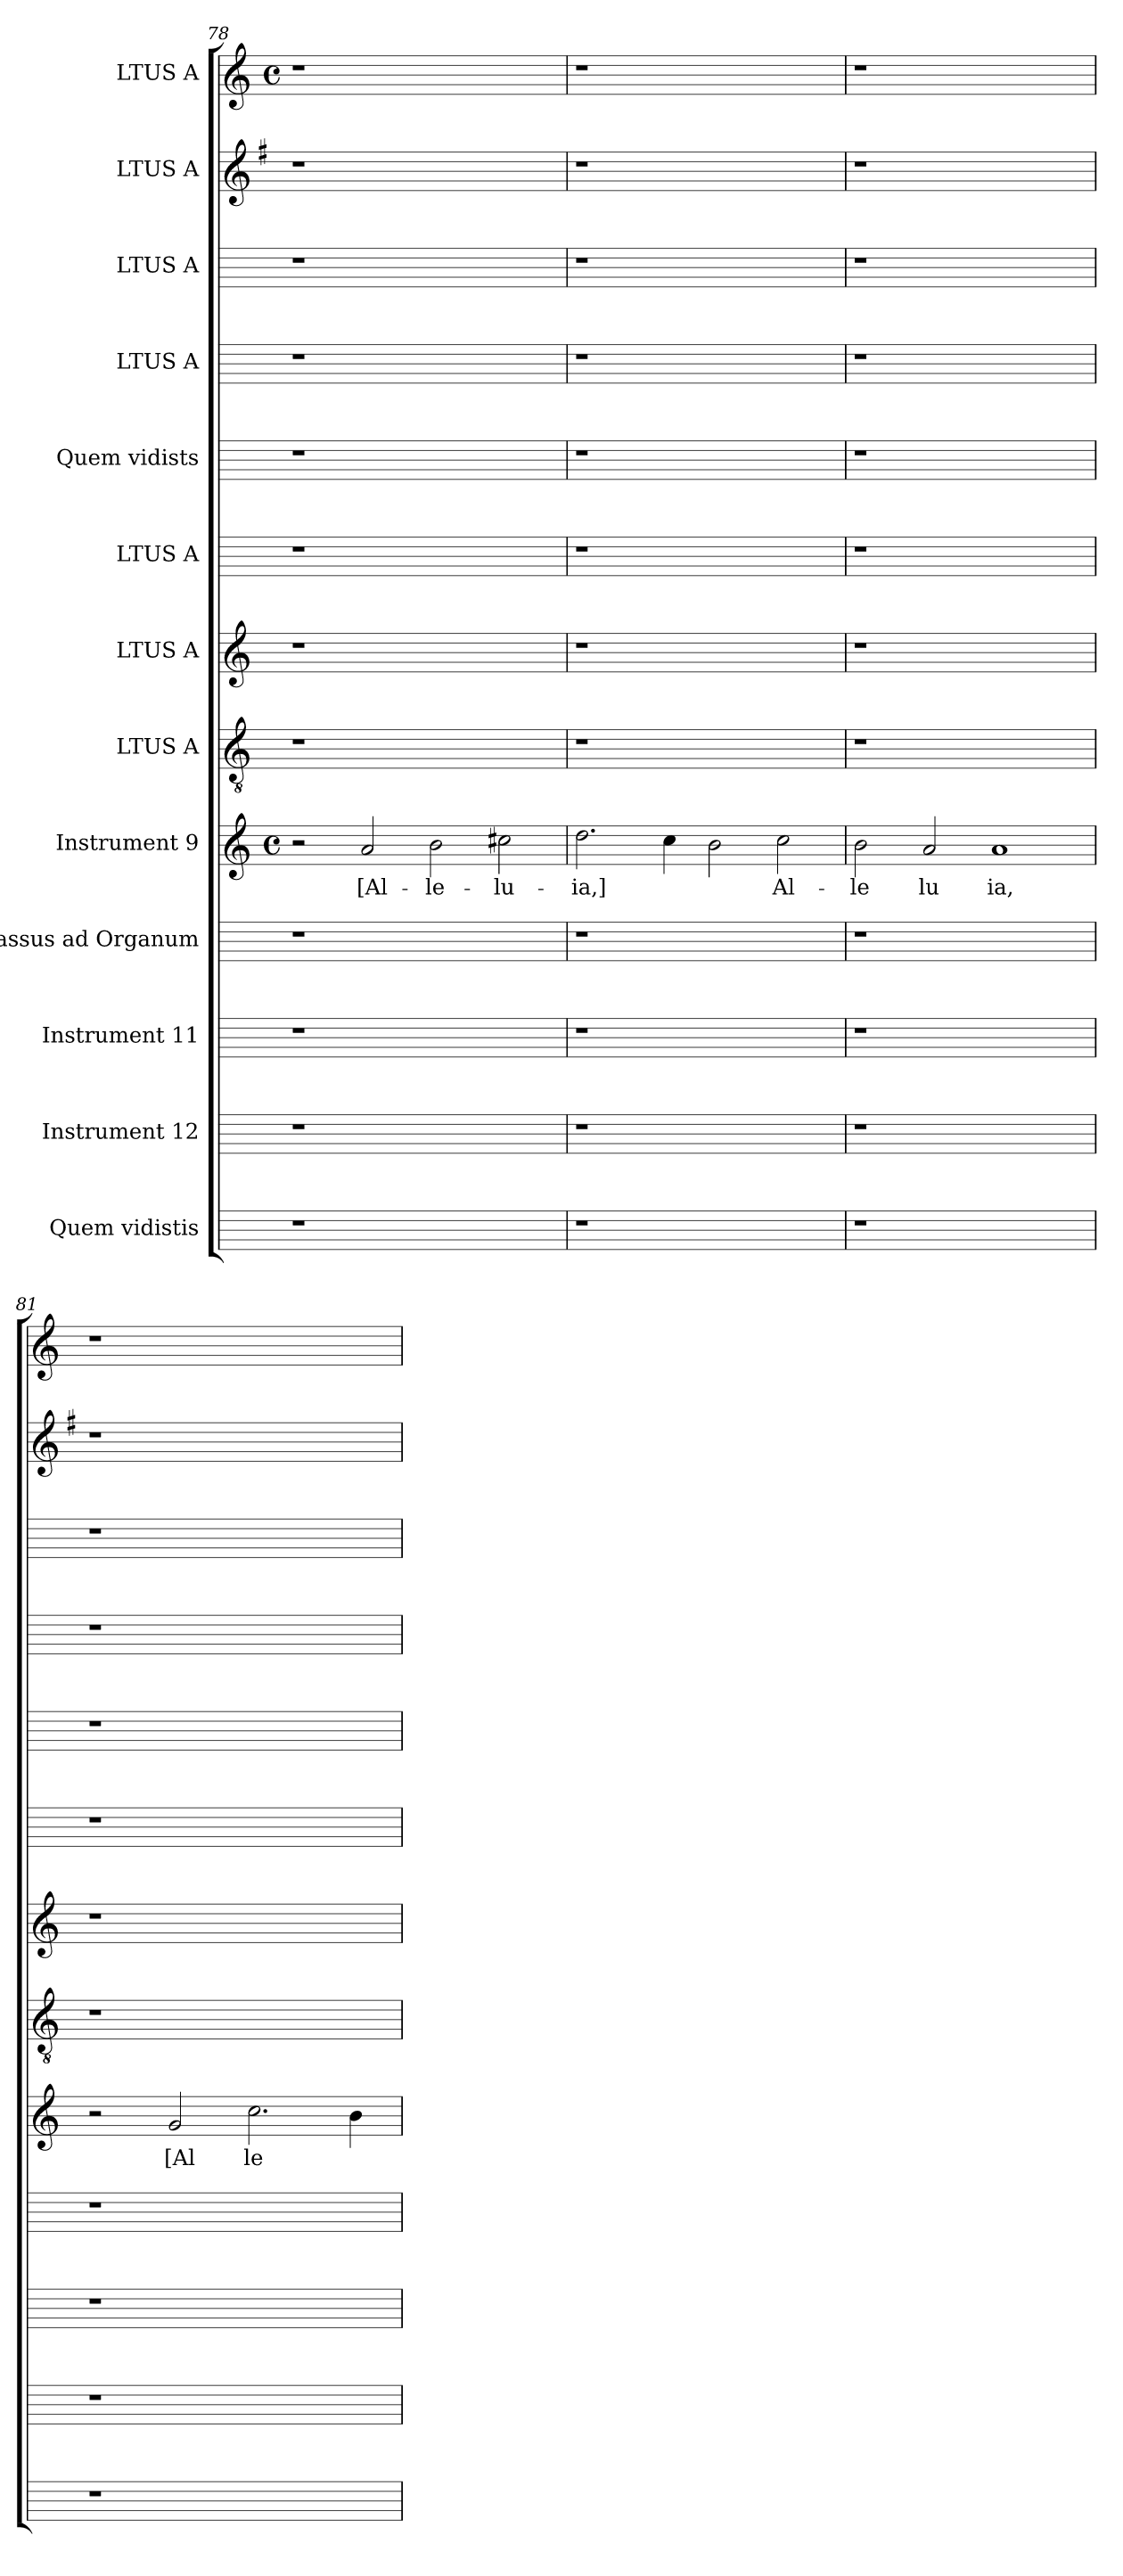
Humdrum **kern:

**kern	**kern	**kern	**kern	**kern	**text	**kern	**kern	**kern	**kern	**kern	**kern	**kern	**kern
*part13	*part12	*part11	*part10	*part9	*part9	*part8	*part7	*part6	*part5	*part4	*part3	*part2	*part1
*staff13	*staff12	*staff11	*staff10	*staff9	*staff9	*staff8	*staff7	*staff6	*staff5	*staff4	*staff3	*staff2	*staff1
*I"Quem vidistis	*I"Instrument 12	*I"Instrument 11	*I"Bassus ad Organum	*I"Instrument 9	*	*I"LTUS  A	*I"LTUS  A	*I"LTUS  A	*I"Quem vidists	*I"LTUS  A	*I"LTUS  A	*I"LTUS  A	*I"LTUS  A
*	*	*	*	*clefG2	*	*clefGv2	*clefG2	*	*	*	*	*clefG2	*clefG2
*	*	*	*	*	*	*	*	*	*	*	*	*k[f#]	*
*	*	*	*	*	*	*	*	*	*	*	*	*G:	*
*	*	*	*	*M4/4	*	*	*	*	*	*	*	*	*M4/4
*	*	*	*	*met(c)	*	*	*	*	*	*	*	*	*met(c)
=78	=78	=78	=78	=78	=78	=78	=78	=78	=78	=78	=78	=78	=78
1r	1r	1r	1r	2r	.	1r	1r	1r	1r	1r	1r	1r	1r
!	!	!	!	!	!LO:LY:b:cj	!	!	!	!	!	!	!	!
.	.	.	.	2a/	[Al-	.	.	.	.	.	.	.	.
!	!	!	!	!	!LO:LY:b:cj	!	!	!	!	!	!	!	!
1ryy	1ryy	1ryy	1ryy	2b\	-le-	1ryy	1ryy	1ryy	1ryy	1ryy	1ryy	1ryy	1ryy
!	!	!	!	!	!LO:LY:b:cj	!	!	!	!	!	!	!	!
.	.	.	.	2cc#X\	-lu-	.	.	.	.	.	.	.	.
=79	=79	=79	=79	=79	=79	=79	=79	=79	=79	=79	=79	=79	=79
!	!	!	!	!	!LO:LY:b	!	!	!	!	!	!	!	!
1r	1r	1r	1r	2.dd\	-ia,]	1r	1r	1r	1r	1r	1r	1r	1r
.	.	.	.	4cc\	.	.	.	.	.	.	.	.	.
1ryy	1ryy	1ryy	1ryy	2b\	.	1ryy	1ryy	1ryy	1ryy	1ryy	1ryy	1ryy	1ryy
!	!	!	!	!	!LO:LY:b:cj	!	!	!	!	!	!	!	!
.	.	.	.	2cc\	Al-	.	.	.	.	.	.	.	.
!!LO:LB:g=z
=80	=80	=80	=80	=80	=80	=80	=80	=80	=80	=80	=80	=80	=80
!	!	!	!	!	!LO:LY:b:cj	!	!	!	!	!	!	!	!
1r	1r	1r	1r	2b\	-le	1r	1r	1r	1r	1r	1r	1r	1r
!	!	!	!	!	!LO:LY:b:cj	!	!	!	!	!	!	!	!
.	.	.	.	2a/	lu	.	.	.	.	.	.	.	.
!	!	!	!	!	!LO:LY:b:cj	!	!	!	!	!	!	!	!
1ryy	1ryy	1ryy	1ryy	1a	ia,	1ryy	1ryy	1ryy	1ryy	1ryy	1ryy	1ryy	1ryy
=81	=81	=81	=81	=81	=81	=81	=81	=81	=81	=81	=81	=81	=81
1r	1r	1r	1r	2r	.	1r	1r	1r	1r	1r	1r	1r	1r
!	!	!	!	!	!LO:LY:b:cj	!	!	!	!	!	!	!	!
.	.	.	.	2g/	[Al	.	.	.	.	.	.	.	.
!	!	!	!	!	!LO:LY:b:cj	!	!	!	!	!	!	!	!
1ryy	1ryy	1ryy	1ryy	2.cc\	le	1ryy	1ryy	1ryy	1ryy	1ryy	1ryy	1ryy	1ryy
.	.	.	.	4b\	.	.	.	.	.	.	.	.	.
=	=	=	=	=	=	=	=	=	=	=	=	=	=
*-	*-	*-	*-	*-	*-	*-	*-	*-	*-	*-	*-	*-	*-
